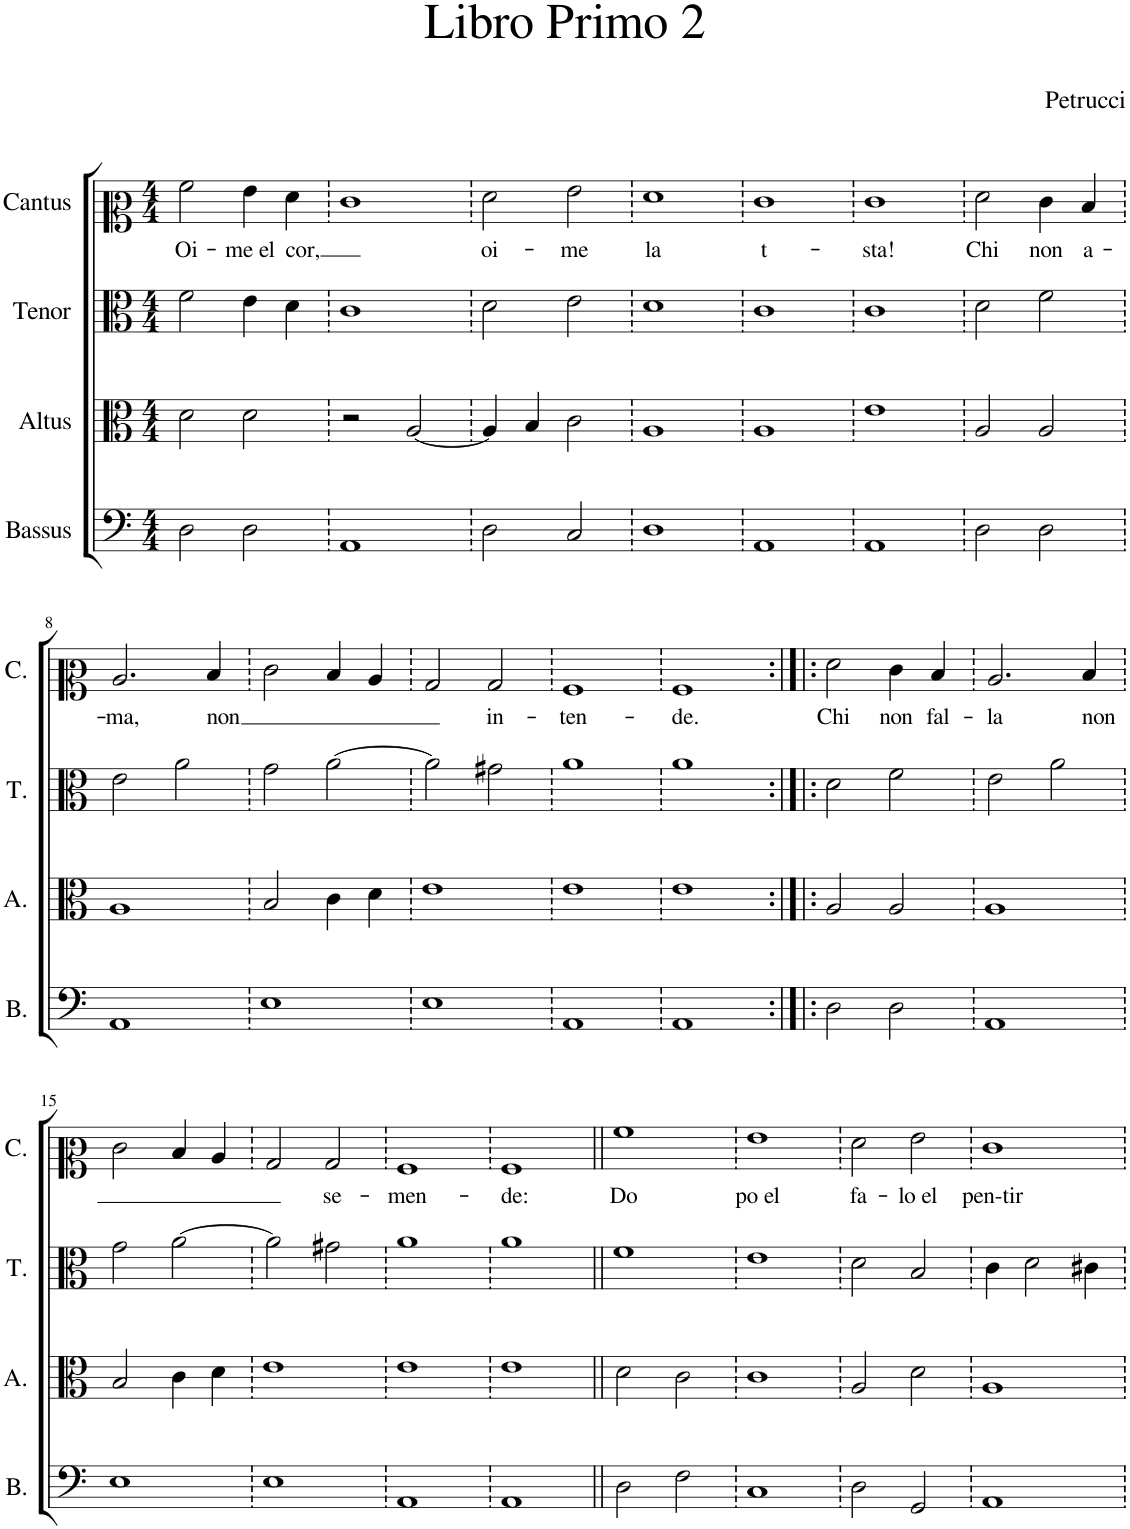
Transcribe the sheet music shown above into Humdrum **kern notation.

**kern	**kern	**kern	**kern	**text
*part4	*part3	*part2	*part1	*part1
*staff4	*staff3	*staff2	*staff1	*staff1
*I"Bassus	*I"Altus	*I"Tenor	*I"Cantus	*
*I'B.	*I'A.	*I'T.	*I'C.	*
*clefF4	*clefC3	*clefC3	*clefC2	*
*k[]	*k[]	*k[]	*k[]	*
*M4/4	*M4/4	*M4/4	*M4/4	*
=1	=1	=1	=1	=1
!	!	!	!	!LO:LY:b
2D\	2d\	2f\	2a\	Oi-
!	!	!	!	!LO:LY:b
2D\	2d\	4e\	4g\	-me el
!	!	!	!	!LO:LY:b
.	.	4d\	4f\	cor,
=2	=2	=2	=2	=2
1AA	2r	1c	1e	.
.	[2A/	.	.	.
=3	=3	=3	=3	=3
!	!	!	!	!LO:LY:b
2D\	4A/]	2d\	2f\	oi-
.	4B/	.	.	.
!	!	!	!	!LO:LY:b
2C/	2c\	2e\	2g\	-me
=4	=4	=4	=4	=4
!	!	!	!	!LO:LY:b
1D	1A	1d	1f	la
=5	=5	=5	=5	=5
!	!	!	!	!LO:LY:b
1AA	1A	1c	1e	t-
=6	=6	=6	=6	=6
!	!	!	!	!LO:LY:b
1AA	1e	1c	1e	-sta!
=7	=7	=7	=7	=7
!	!	!	!	!LO:LY:b
2D\	2A/	2d\	2f\	Chi
!	!	!	!	!LO:LY:b
2D\	2A/	2f\	4e\	non
!	!	!	!	!LO:LY:b
.	.	.	4d/	a-
!!LO:LB:g=z
=8	=8	=8	=8	=8
!	!	!	!	!LO:LY:b
1AA	1A	2e\	2.c/	-ma,
.	.	2a\	.	.
!	!	!	!	!LO:LY:b
.	.	.	4d/	non
=9	=9	=9	=9	=9
1E	2B/	2g\	2e\	.
.	4c\	[2a\	4d/	.
.	4d\	.	4c/	.
=10	=10	=10	=10	=10
1E	1e	2a\]	2B/	.
!	!	!	!	!LO:LY:b
.	.	2g#X\	2B/	in-
=11	=11	=11	=11	=11
!	!	!	!	!LO:LY:b
1AA	1e	1a	1A	-ten-
=12	=12	=12	=12	=12
!	!	!	!	!LO:LY:b
1AA	1e	1a	1A	-de.
=13:|!|:	=13:|!|:	=13:|!|:	=13:|!|:	=13:|!|:
!	!	!	!	!LO:LY:b
2D\	2A/	2d\	2f\	Chi
!	!	!	!	!LO:LY:b
2D\	2A/	2f\	4e\	non
!	!	!	!	!LO:LY:b
.	.	.	4d/	fal-
=14	=14	=14	=14	=14
!	!	!	!	!LO:LY:b
1AA	1A	2e\	2.c/	-la
.	.	2a\	.	.
!	!	!	!	!LO:LY:b
.	.	.	4d/	non
!!LO:LB:g=z
=15	=15	=15	=15	=15
1E	2B/	2g\	2e\	.
.	4c\	[2a\	4d/	.
.	4d\	.	4c/	.
=16	=16	=16	=16	=16
1E	1e	2a\]	2B/	.
!	!	!	!	!LO:LY:b
.	.	2g#X\	2B/	se-
=17	=17	=17	=17	=17
!	!	!	!	!LO:LY:b
1AA	1e	1a	1A	-men-
=18	=18	=18	=18	=18
!	!	!	!	!LO:LY:b
1AA	1e	1a	1A	-de:
=19||	=19||	=19||	=19||	=19||
!	!	!	!	!LO:LY:b
2D\	2d\	1f	1a	Do
2F\	2c\	.	.	.
=20	=20	=20	=20	=20
!	!	!	!	!LO:LY:b
1C	1c	1e	1g	po el
=21	=21	=21	=21	=21
!	!	!	!	!LO:LY:b
2D\	2A/	2d\	2f\	fa-
!	!	!	!	!LO:LY:b
2GG/	2d\	2B/	2g\	-lo el
=22	=22	=22	=22	=22
!	!	!	!	!LO:LY:b
1AA	1A	4c\	1e	pen-tir
.	.	2d\	.	.
.	.	4c#X\	.	.
=	=	=	=	=
*-	*-	*-	*-	*-
